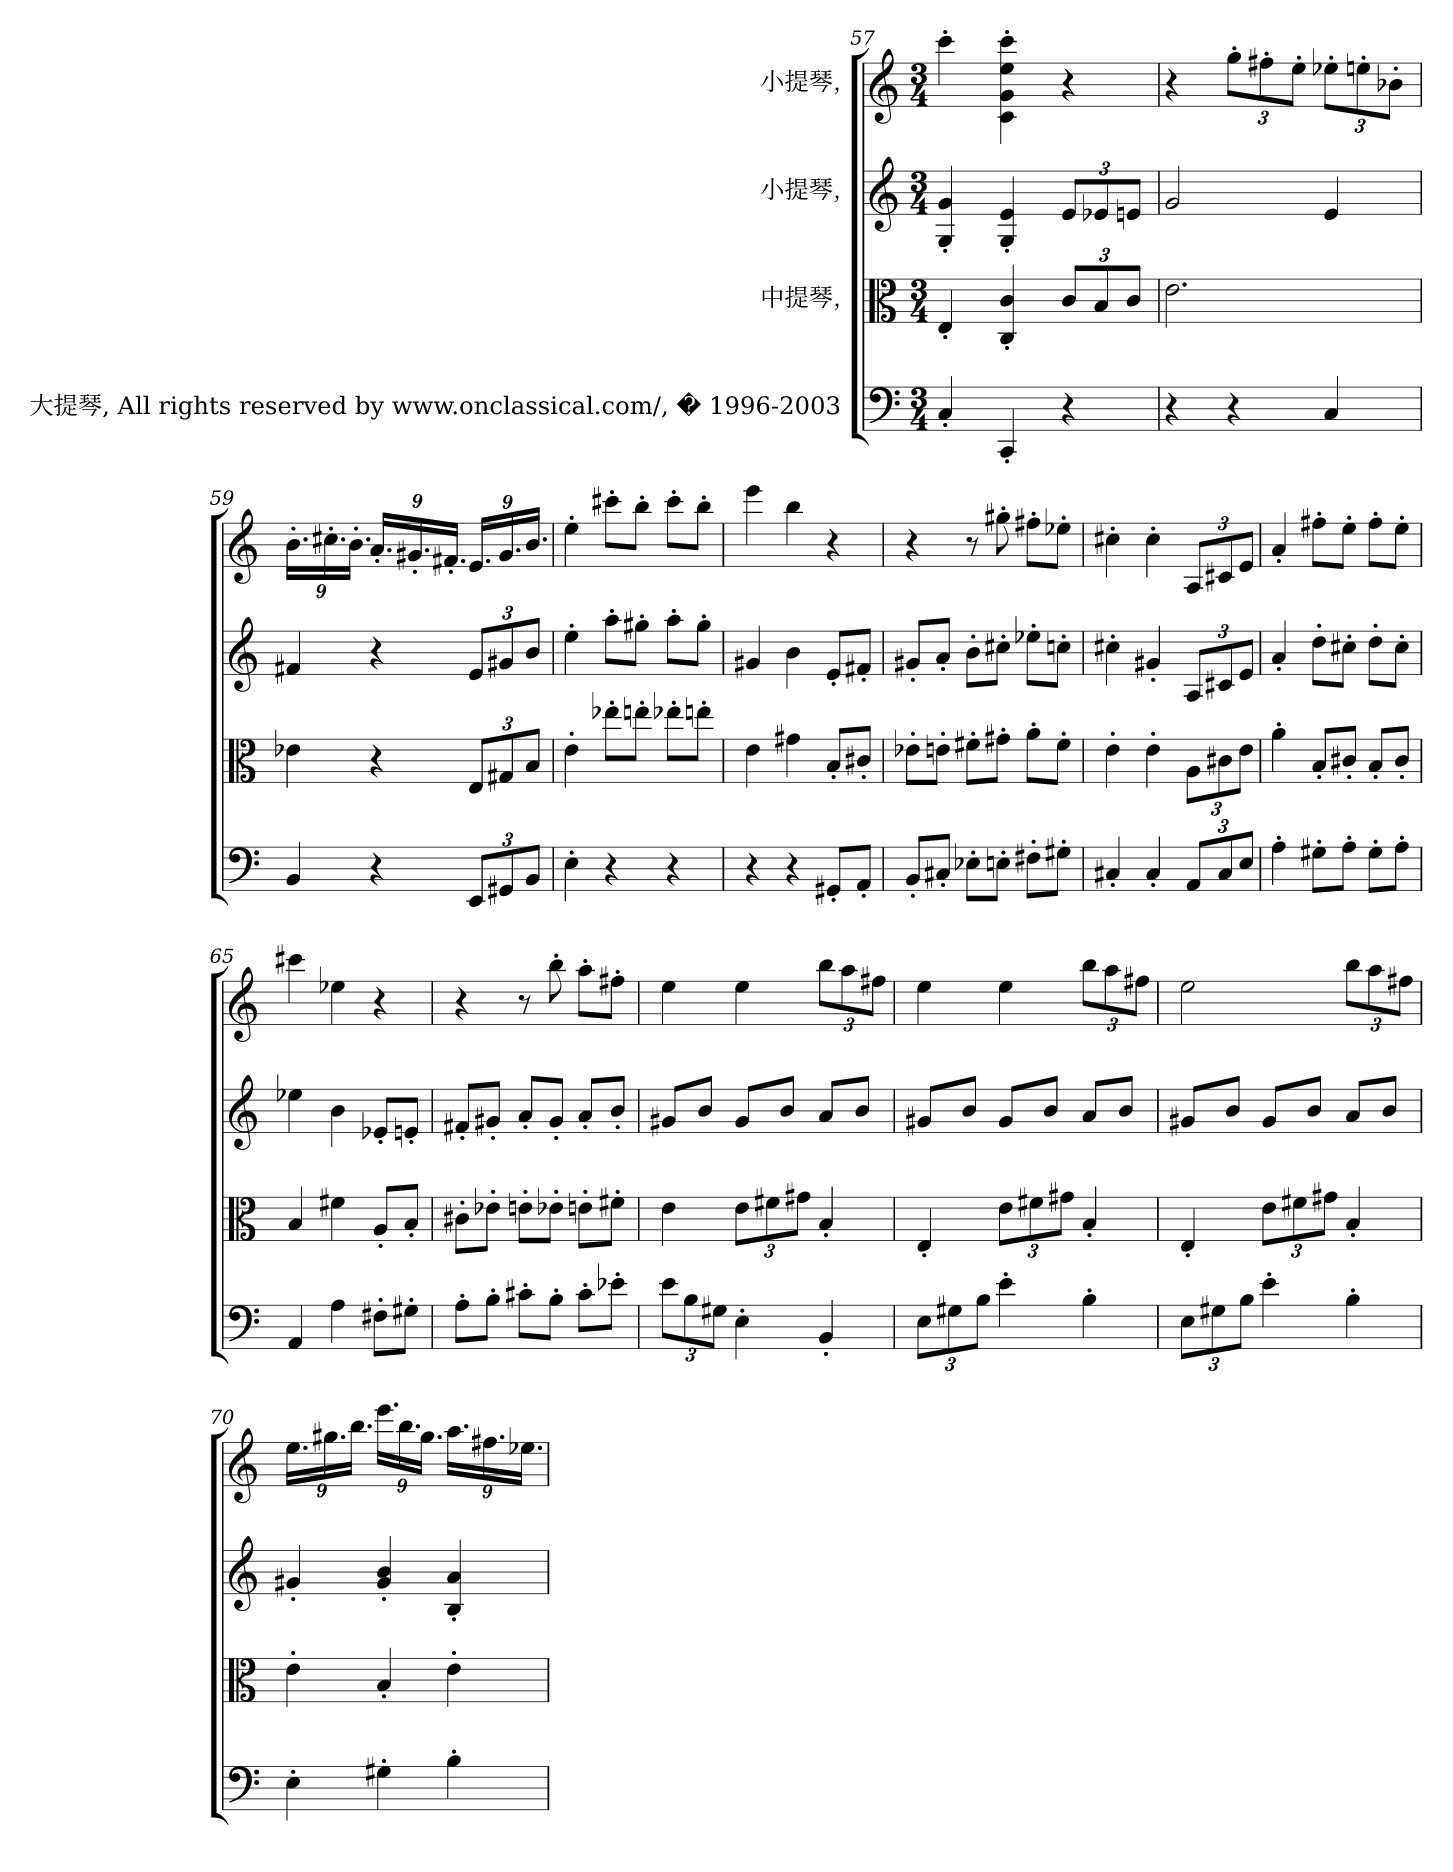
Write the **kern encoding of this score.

**kern	**kern	**kern	**kern
*part4	*part3	*part2	*part1
*staff4	*staff3	*staff2	*staff1
*I"大提琴, All rights reserved by www.onclassical.com/, � 1996-2003	*I"中提琴,	*I"小提琴,	*I"小提琴,
*clefF4	*clefC3	*clefG2	*clefG2
*k[]	*k[]	*k[]	*k[]
*M3/4	*M3/4	*M3/4	*M3/4
=57	=57	=57	=57
4C'/	4E'/	4G/' 4g/'	4ccc'\
4CC'/	4C/' 4c/'	4G/' 4e/'	4c\' 4g\' 4ee\' 4ccc\'
*	*Xbrackettup	*Xbrackettup	*
4r	12c/L	12e/L	4r
.	12B/	12e-X/	.
.	12c/J	12en/J	.
!!LO:PB:g=z
=58	=58	=58	=58
4r	2.e\	2g/	4r
*	*	*	*Xbrackettup
4r	.	.	12gg'\L
.	.	.	12ff#X'\
.	.	.	12ee'\J
4C/	.	4e/	12ee-X'\L
.	.	.	12een'\
.	.	.	12b-X'\J
=59	=59	=59	=59
4BB/	4e-X\	4f#X/	18.b'\LL
.	.	.	18.cc#X'\
.	.	.	18.b'\JJ
4r	4r	4r	18.a'/LL
.	.	.	18.g#X'/
.	.	.	18.f#X'/JJ
*Xbrackettup	*	*	*
12EE/L	12E/L	12e/L	18.e/LL
12GG#X/	12G#X/	12g#X/	18.g#/
12BB/J	12B/J	12b/J	18.b/JJ
=60	=60	=60	=60
4E'\	4e'\	4ee'\	4ee'\
4r	8ee-X'\L	8aa'\L	8ccc#X'\L
.	8een'\J	8gg#X'\J	8bb'\J
4r	8ee-X'\L	8aa'\L	8ccc#'\L
.	8een'\J	8gg#'\J	8bb'\J
=61	=61	=61	=61
4r	4e\	4g#X/	4eee\
4r	4g#X\	4b\	4bb\
8GG#X'/L	8B'/L	8e'/L	4r
8AA'/J	8c#X'/J	8f#X'/J	.
!!LO:LB:g=z
=62	=62	=62	=62
8BB'/L	8e-X'\L	8g#X'/L	4r
8C#X'/J	8en'\J	8a'/J	.
8E-X'\L	8f#X'\L	8b'\L	8r
8En'\J	8g#X'\J	8cc#X'\J	8gg#X'\
8F#X'\L	8a'\L	8ee-X'\L	8ff#X'\L
8G#X'\J	8f#'\J	8ccn'\J	8ee-X'\J
=63	=63	=63	=63
4C#X'/	4e'\	4cc#X'\	4cc#X'\
4C#'/	4e'\	4g#X'/	4cc#'\
12AA/L	12A\L	12A/L	12A/L
12C#/	12c#X\	12c#X/	12c#X/
12E/J	12e\J	12e/J	12e/J
=64	=64	=64	=64
4A'\	4a'\	4a'/	4a'/
8G#X'\L	8B'/L	8dd'\L	8ff#X'\L
8A'\J	8c#X'/J	8cc#X'\J	8ee'\J
8G#'\L	8B'/L	8dd'\L	8ff#'\L
8A'\J	8c#'/J	8cc#'\J	8ee'\J
=65	=65	=65	=65
4AA/	4B/	4ee-X\	4ccc#X\
4A\	4f#X\	4b\	4ee-X\
8F#X'\L	8A'/L	8e-X'/L	4r
8G#X'\J	8B'/J	8en'/J	.
!!LO:LB:g=z
=66	=66	=66	=66
8A'\L	8c#X'\L	8f#X'/L	4r
8B'\J	8e-X'\J	8g#X'/J	.
8c#X'\L	8en'\L	8a'/L	8r
8B'\J	8e-X'\J	8g#'/J	8bb'\
8c#'\L	8en'\L	8a'/L	8aa'\L
8e-X'\J	8f#X'\J	8b'/J	8ff#X'\J
=67	=67	=67	=67
12e\L	4e\	8g#X/L	4ee\
12B\	.	.	.
.	.	8b/J	.
12G#X\J	.	.	.
4E'\	12e\L	8g#/L	4ee\
.	12f#X\	.	.
.	.	8b/J	.
.	12g#X\J	.	.
4BB'/	4B'/	8a/L	12bb\L
.	.	.	12aa\
.	.	8b/J	.
.	.	.	12ff#X\J
=68	=68	=68	=68
12E\L	4E'/	8g#X/L	4ee\
12G#X\	.	.	.
.	.	8b/J	.
12B\J	.	.	.
4e'\	12e\L	8g#/L	4ee\
.	12f#X\	.	.
.	.	8b/J	.
.	12g#X\J	.	.
4B'\	4B'/	8a/L	12bb\L
.	.	.	12aa\
.	.	8b/J	.
.	.	.	12ff#X\J
!!LO:PB:g=z
=69	=69	=69	=69
12E\L	4E'/	8g#X/L	2ee\
12G#X\	.	.	.
.	.	8b/J	.
12B\J	.	.	.
4e'\	12e\L	8g#/L	.
.	12f#X\	.	.
.	.	8b/J	.
.	12g#X\J	.	.
4B'\	4B'/	8a/L	12bb\L
.	.	.	12aa\
.	.	8b/J	.
.	.	.	12ff#X\J
=70	=70	=70	=70
4E'\	4e'\	4g#X'/	18.ee\LL
.	.	.	18.gg#X\
.	.	.	18.bb\JJ
4G#X'\	4B'/	4g#/' 4b/'	18.eee\LL
.	.	.	18.bb\
.	.	.	18.gg#\JJ
4B'\	4e'\	4B/' 4a/'	18.aa\LL
.	.	.	18.ff#X\
.	.	.	18.ee-X\JJ
=	=	=	=
*-	*-	*-	*-
